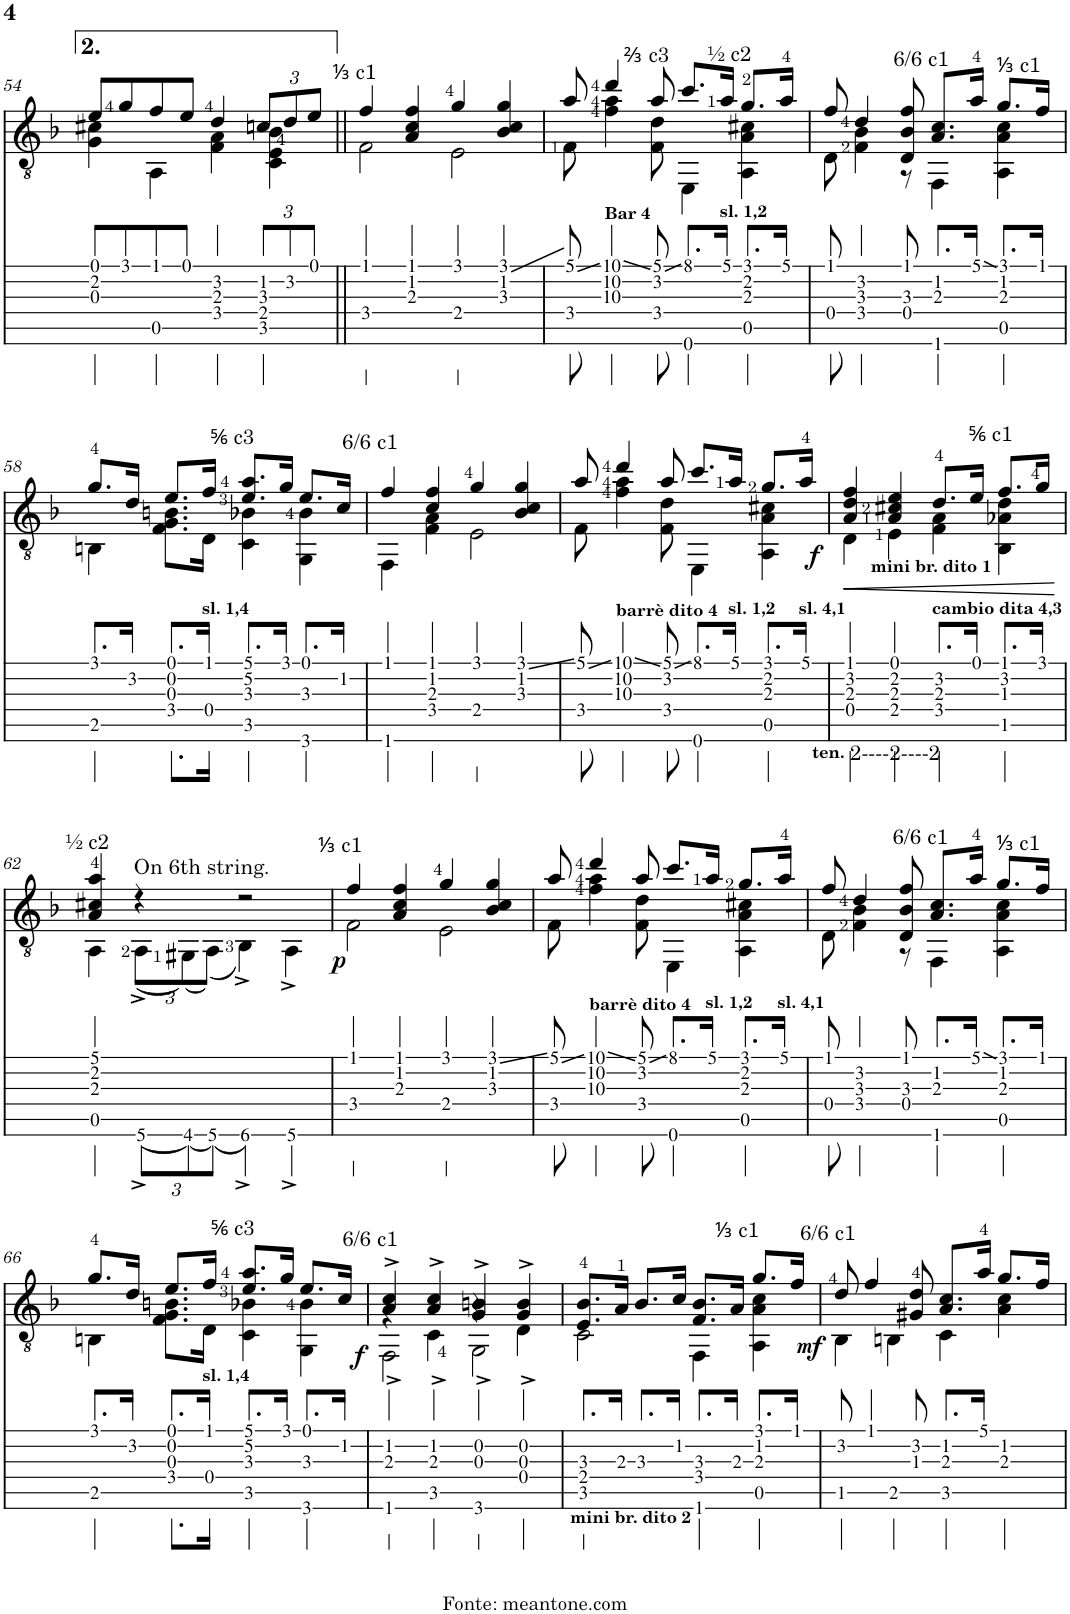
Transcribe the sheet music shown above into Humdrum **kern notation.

**kern	**kern	**dynam
*part2	*part1	*part1
*staff2	*staff1	*staff1
*I"Chitarra classica (Intavolatura)	*I"Chitarra classica	*
!!LO:PB:g=z
*	*clefGv2	*
*k[b-]	*k[b-]	*
*M4/4	*M4/4	*
=54	=54	=54
*^	*^	*
8e/L	4G\ 4c#X\	8e/L	4G\ 4c#X\	.
8g/	.	8g/	.	.
8f/	4AA\	8f/	4AA\	.
8e/J	.	8e/J	.	.
4d/	4F\ 4A\	4d/	4F\ 4A\	.
*Xbrackettup	*	*Xbrackettup	*	*
12cn/L	4C\ 4E\ 4B-\	12cn/L	4C\ 4E\ 4B-\	.
12d/	.	12d/	.	.
12e/J	.	12e/J	.	.
=55||	=55||	=55||	=55||	=55||
!	!	!LO:TX:a:t=⅓ c1	!	!
4f/	2F\	4f/	2F\	.
4A/ 4c/ 4f/	.	4A/ 4c/ 4f/	.	.
4g/	2E\	4g/	2E\	.
4B-/ 4c/ 4g/	.	4B-/ 4c/ 4g/	.	.
=56	=56	=56	=56	=56
8a/	8F\	8a/	8F\	.
!LO:TX:a:B:t=Bar 4	!	!	!	!
4dd/	4f\ 4a\	4dd/	4f\ 4a\	.
!	!	!LO:TX:a:t=⅔ c3	!	!
8a/	8F\ 8d\	8a/	8F\ 8d\	.
8.cc/L	4EE\	8.cc/L	4EE\	.
!LO:TX:a:B:t=sl. 1,2	!	!	!	!
16a/Jk	.	16a/Jk	.	.
!	!	!LO:TX:a:t=½ c2	!	!
8.g/L	4AA\ 4A\ 4c#X\	8.g/L	4AA\ 4A\ 4c#X\	.
16a/Jk	.	16a/Jk	.	.
=57	=57	=57	=57	=57
8f/	8D\	8f/	8D\	.
4d/	4F\ 4B-\	4d/	4F\ 4B-\	.
8D/ 8B-/ 8f/	8r	8D/ 8B-/ 8f/	8r	.
!	!	!LO:TX:a:t=6/6 c1	!	!
8.A/ 8.c/L	4FF\	8.A/ 8.c/L	4FF\	.
16a/Jk	.	16a/Jk	.	.
!	!	!LO:TX:a:t=⅓ c1	!	!
8.g/L	4AA\ 4A\ 4c\	8.g/L	4AA\ 4A\ 4c\	.
16f/Jk	.	16f/Jk	.	.
!!LO:LB:g=z	!!
=58	=58	=58	=58	=58
8.g/L	4BBn\	8.g/L	4BBn\	.
16d/Jk	.	16d/Jk	.	.
8.e/L	8.F\ 8.G\ 8.Bn\L	8.e/L	8.F\ 8.G\ 8.Bn\L	.
!LO:TX:a:B:t=sl. 1,4	!	!	!	!
16f/Jk	16D\Jk	16f/Jk	16D\Jk	.
!	!	!LO:TX:a:t=⅚ c3	!	!
8.e/ 8.a/L	4C\ 4B-X\	8.e/ 8.a/L	4C\ 4B-X\	.
16g/Jk	.	16g/Jk	.	.
8.e/L	4GG\ 4B-\	8.e/L	4GG\ 4B-\	.
16c/Jk	.	16c/Jk	.	.
=59	=59	=59	=59	=59
!	!	!LO:TX:a:t=6/6 c1	!	!
4f/	4FF\	4f/	4FF\	.
4c/ 4f/	4F\ 4A\	4c/ 4f/	4F\ 4A\	.
4g/	2E\	4g/	2E\	.
4B-/ 4c/ 4g/	.	4B-/ 4c/ 4g/	.	.
=60	=60	=60	=60	=60
8a/	8F\	8a/	8F\	.
!LO:TX:a:B:t=barrè dito 4	!	!	!	!
4dd/	4f\ 4a\	4dd/	4f\ 4a\	.
8a/	8F\ 8d\	8a/	8F\ 8d\	.
8.cc/L	4EE\	8.cc/L	4EE\	.
!LO:TX:a:B:t=sl. 1,2	!	!	!	!
16a/Jk	.	16a/Jk	.	.
8.g/L	4AA\ 4A\ 4c#X\	8.g/L	4AA\ 4A\ 4c#X\	.
!LO:TX:a:B:t=sl. 4,1	!	!	!	!
16a/Jk	.	16a/Jk	.	.
=61	=61	=61	=61	=61
!LO:TX:b:t=2----2----2	!	!	!	!
!LO:TX:b:B:t=ten.	!	!	!	!
!	!	!	!	!LO:HP:b
!	!	!	!	!LO:DY:n=1:b
4A/ 4d/ 4f/	4D\	4A/ 4d/ 4f/	4D\	< f
!	!	!LO:TX:b:B:t=mini br. dito 1	!	!
4A/ 4c#X/ 4e/	4E\	4A/ 4c#X/ 4e/	4E\	.
!LO:TX:a:B:t=cambio dita 4,3	!	!	!	!
8.d/L	4F\ 4A\	8.d/L	4F\ 4A\	.
16e/Jk	.	16e/Jk	.	.
!	!	!LO:TX:a:t=⅚ c1	!	!
8.f/L	4BB-\ 4A-X\ 4d\	8.f/L	4BB-\ 4A-X\ 4d\	.
16g/Jk	.	16g/Jk	.	.
*v	*v	*	*	*
*	*v	*v	*
.	.	[
!!LO:LB:g=z
=62	=62	=62
*^	*^	*
!	!	!LO:TX:a:t=½ c2	!	!
4A/ 4c#X/ 4a/	4AA\	4A/ 4c#X/ 4a/	4AA\	.
!	!	!LO:TX:a:t=On 6th string.	!	!
4r	(12AA^\L	4r	(12AA^\L	.
.	(12GG#X\)	.	(12GG#X\)	.
.	(12AA\J)	.	(12AA\J)	.
2r	4BB-^\)	2r	4BB-^\)	.
!	!	!	!	!LO:DY:b
.	4AA^\	.	4AA^\	p
=63	=63	=63	=63	=63
!	!	!LO:TX:a:t=⅓ c1	!	!
4f/	2F\	4f/	2F\	.
4A/ 4c/ 4f/	.	4A/ 4c/ 4f/	.	.
4g/	2E\	4g/	2E\	.
4B-/ 4c/ 4g/	.	4B-/ 4c/ 4g/	.	.
=64	=64	=64	=64	=64
8a/	8F\	8a/	8F\	.
!LO:TX:a:B:t=barrè dito 4	!	!	!	!
4dd/	4f\ 4a\	4dd/	4f\ 4a\	.
8a/	8F\ 8d\	8a/	8F\ 8d\	.
8.cc/L	4EE\	8.cc/L	4EE\	.
!LO:TX:a:B:t=sl. 1,2	!	!	!	!
16a/Jk	.	16a/Jk	.	.
8.g/L	4AA\ 4A\ 4c#X\	8.g/L	4AA\ 4A\ 4c#X\	.
!LO:TX:a:B:t=sl. 4,1	!	!	!	!
16a/Jk	.	16a/Jk	.	.
=65	=65	=65	=65	=65
8f/	8D\	8f/	8D\	.
4d/	4F\ 4B-\	4d/	4F\ 4B-\	.
8D/ 8B-/ 8f/	8r	8D/ 8B-/ 8f/	8r	.
!	!	!LO:TX:a:t=6/6 c1	!	!
8.A/ 8.c/L	4FF\	8.A/ 8.c/L	4FF\	.
16a/Jk	.	16a/Jk	.	.
!	!	!LO:TX:a:t=⅓ c1	!	!
8.g/L	4AA\ 4A\ 4c\	8.g/L	4AA\ 4A\ 4c\	.
16f/Jk	.	16f/Jk	.	.
!!LO:LB:g=z	!!
=66	=66	=66	=66	=66
8.g/L	4BBn\	8.g/L	4BBn\	.
16d/Jk	.	16d/Jk	.	.
8.e/L	8.F\ 8.G\ 8.Bn\L	8.e/L	8.F\ 8.G\ 8.Bn\L	.
!LO:TX:a:B:t=sl. 1,4	!	!	!	!
16f/Jk	16D\Jk	16f/Jk	16D\Jk	.
!	!	!LO:TX:a:t=⅚ c3	!	!
8.e/ 8.a/L	4C\ 4B-X\	8.e/ 8.a/L	4C\ 4B-X\	.
16g/Jk	.	16g/Jk	.	.
8.e/L	4GG\ 4B-\	8.e/L	4GG\ 4B-\	.
16c/Jk	.	16c/Jk	.	.
=67	=67	=67	=67	=67
*	*^	*	*^	*
!	!	!	!LO:TX:a:t=6/6 c1	!	!	!
!	!	!	!	!	!	!LO:DY:b
4A/^ 4c/^	4r	2FF\	4A/^ 4c/^	4r	2FF\	f
4A/^ 4c/^	4C\	.	4A/^ 4c/^	4C\	.	.
4G/^ 4Bn/^	4r	2GG\	4G/^ 4Bn/^	4r	2GG\	.
4G/^ 4B/^	4D\	.	4G/^ 4B/^	4D\	.	.
*	*v	*v	*	*	*	*
*	*	*	*v	*v	*
=68	=68	=68	=68	=68
!LO:TX:b:B:t=mini br. dito 2	!	!	!	!
8.E/ 8.B-/L	2C\	8.E/ 8.B-/L	2C\	.
16A/Jk	.	16A/Jk	.	.
8.B-/L	.	8.B-/L	.	.
16c/Jk	.	16c/Jk	.	.
8.F/ 8.B-/L	4FF\	8.F/ 8.B-/L	4FF\	.
16A/Jk	.	16A/Jk	.	.
!	!	!LO:TX:a:t=⅓ c1	!	!
8.g/L	4AA\ 4A\ 4c\	8.g/L	4AA\ 4A\ 4c\	.
16f/Jk	.	16f/Jk	.	.
=69	=69	=69	=69	=69
!	!	!LO:TX:a:t=6/6 c1	!	!
!	!	!	!	!LO:DY:b
8d/	4BB-\	8d/	4BB-\	mf
4f/	.	4f/	.	.
.	4BBn\	.	4BBn\	.
8G#X/ 8d/	.	8G#X/ 8d/	.	.
8.A/ 8.c/L	4C\	8.A/ 8.c/L	4C\	.
16a/Jk	.	16a/Jk	.	.
4r	4A\ 4c\	8.g/L	4A\ 4c\	.
.	.	16f/Jk	.	.
*v	*v	*	*	*
*	*v	*v	*
=	=	=
*-	*-	*-
